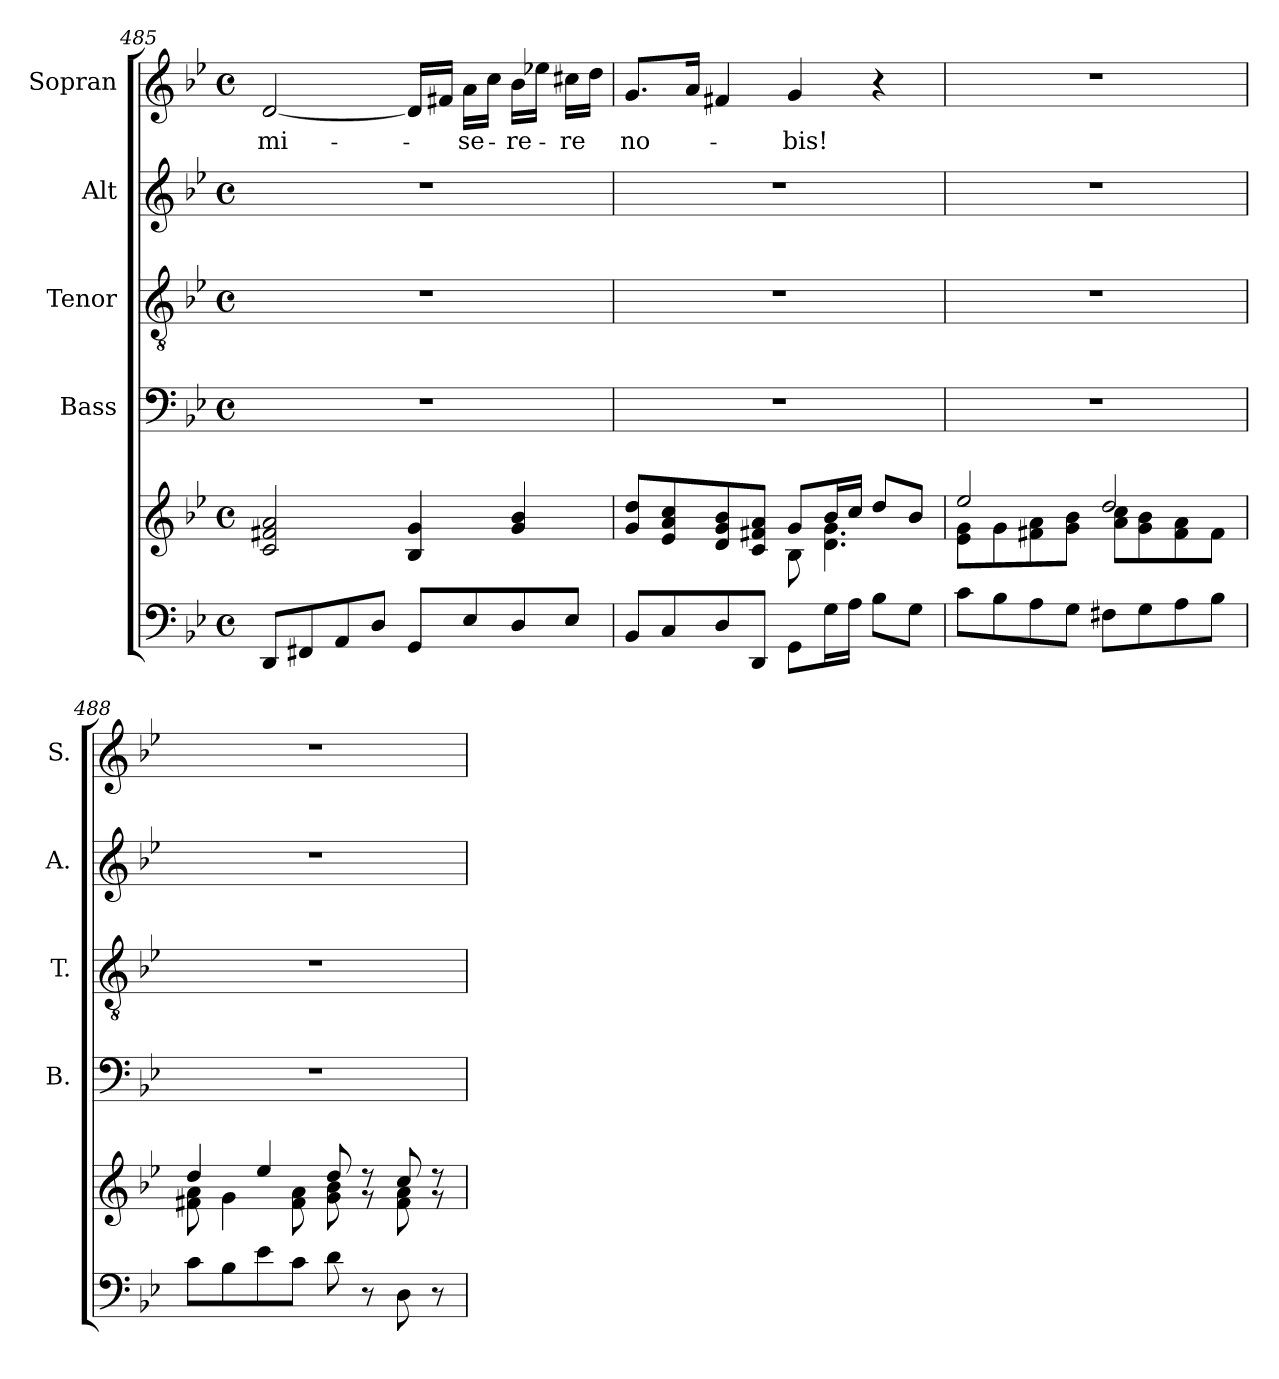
**kern	**kern	**kern	**kern	**kern	**kern	**text
*part5	*part5	*part4	*part3	*part2	*part1	*part1
*staff6	*staff5	*staff4	*staff3	*staff2	*staff1	*staff1
*	*	*I"Bass	*I"Tenor	*I"Alt	*I"Sopran	*
*	*	*I'B.	*I'T.	*I'A.	*I'S.	*
*clefF4	*clefG2	*clefF4	*clefGv2	*clefG2	*clefG2	*
*k[b-e-]	*k[b-e-]	*k[b-e-]	*k[b-e-]	*k[b-e-]	*k[b-e-]	*
*B-:	*B-:	*B-:	*B-:	*B-:	*B-:	*
*M4/4	*M4/4	*M4/4	*M4/4	*M4/4	*M4/4	*
*met(c)	*met(c)	*met(c)	*met(c)	*met(c)	*met(c)	*
=485	=485	=485	=485	=485	=485	=485
!	!	!	!	!	!	!LO:LY:b
8DD/L	2c/ 2f#X/ 2a/	1r	1r	1r	[2d/	mi-
8FF#X/	.	.	.	.	.	.
8AA/	.	.	.	.	.	.
8D/J	.	.	.	.	.	.
8GG/L	4B-/ 4g/	.	.	.	16d/LL]	.
.	.	.	.	.	16f#X/JJ	.
!	!	!	!	!	!	!LO:LY:b
8E-/	.	.	.	.	16a\LL	-se-
.	.	.	.	.	16cc\JJ	.
!	!	!	!	!	!	!LO:LY:b
8D/	4g/ 4b-/	.	.	.	16b-\LL	-re-
.	.	.	.	.	16ee-X\JJ	.
!	!	!	!	!	!	!LO:LY:b
8E-/J	.	.	.	.	16cc#X\LL	-re
.	.	.	.	.	16dd\JJ	.
=486	=486	=486	=486	=486	=486	=486
*	*^	*	*	*	*	*
!	!	!	!	!	!	!	!LO:LY:b
8BB-/L	8g/ 8dd/L	2ryy	1r	1r	1r	8.g/L	no-
8C/	8e-/ 8a/ 8cc/	.	.	.	.	.	.
.	.	.	.	.	.	16a/Jk	.
8D/	8d/ 8g/ 8b-/	.	.	.	.	4f#X/	.
8DD/J	8c/ 8f#X/ 8a/J	.	.	.	.	.	.
!	!	!	!	!	!	!	!LO:LY:b
8GG\L	8g/L	8B-\	.	.	.	4g/	-bis!
16G\L	16b-/L	4.d\ 4.g\	.	.	.	.	.
16A\JJ	16cc/JJ	.	.	.	.	.	.
8B-\L	8dd/L	.	.	.	.	4r	.
8G\J	8b-/J	.	.	.	.	.	.
!!LO:LB:g=z
=487	=487	=487	=487	=487	=487	=487	=487
8c\L	2ee-/	8e-\ 8g\L	1r	1r	1r	1r	.
8B-\	.	8g\	.	.	.	.	.
8A\	.	8f#X\ 8a\	.	.	.	.	.
8G\J	.	8g\ 8b-\J	.	.	.	.	.
8F#X\L	2dd/	8a\ 8cc\L	.	.	.	.	.
8G\	.	8g\ 8b-\	.	.	.	.	.
8A\	.	8f#\ 8a\	.	.	.	.	.
8B-\J	.	8f#\J	.	.	.	.	.
=488	=488	=488	=488	=488	=488	=488	=488
8c\L	4dd/	8f#X\ 8a\	1r	1r	1r	1r	.
8B-\	.	4g\	.	.	.	.	.
8e-\	4ee-/	.	.	.	.	.	.
8c\J	.	8f#\ 8a\	.	.	.	.	.
8d\	8dd/	8g\ 8b-\	.	.	.	.	.
8r	8r	8r	.	.	.	.	.
8D\	8cc/	8f#\ 8a\	.	.	.	.	.
8r	8r	8r	.	.	.	.	.
*	*v	*v	*	*	*	*	*
=	=	=	=	=	=	=
*-	*-	*-	*-	*-	*-	*-
